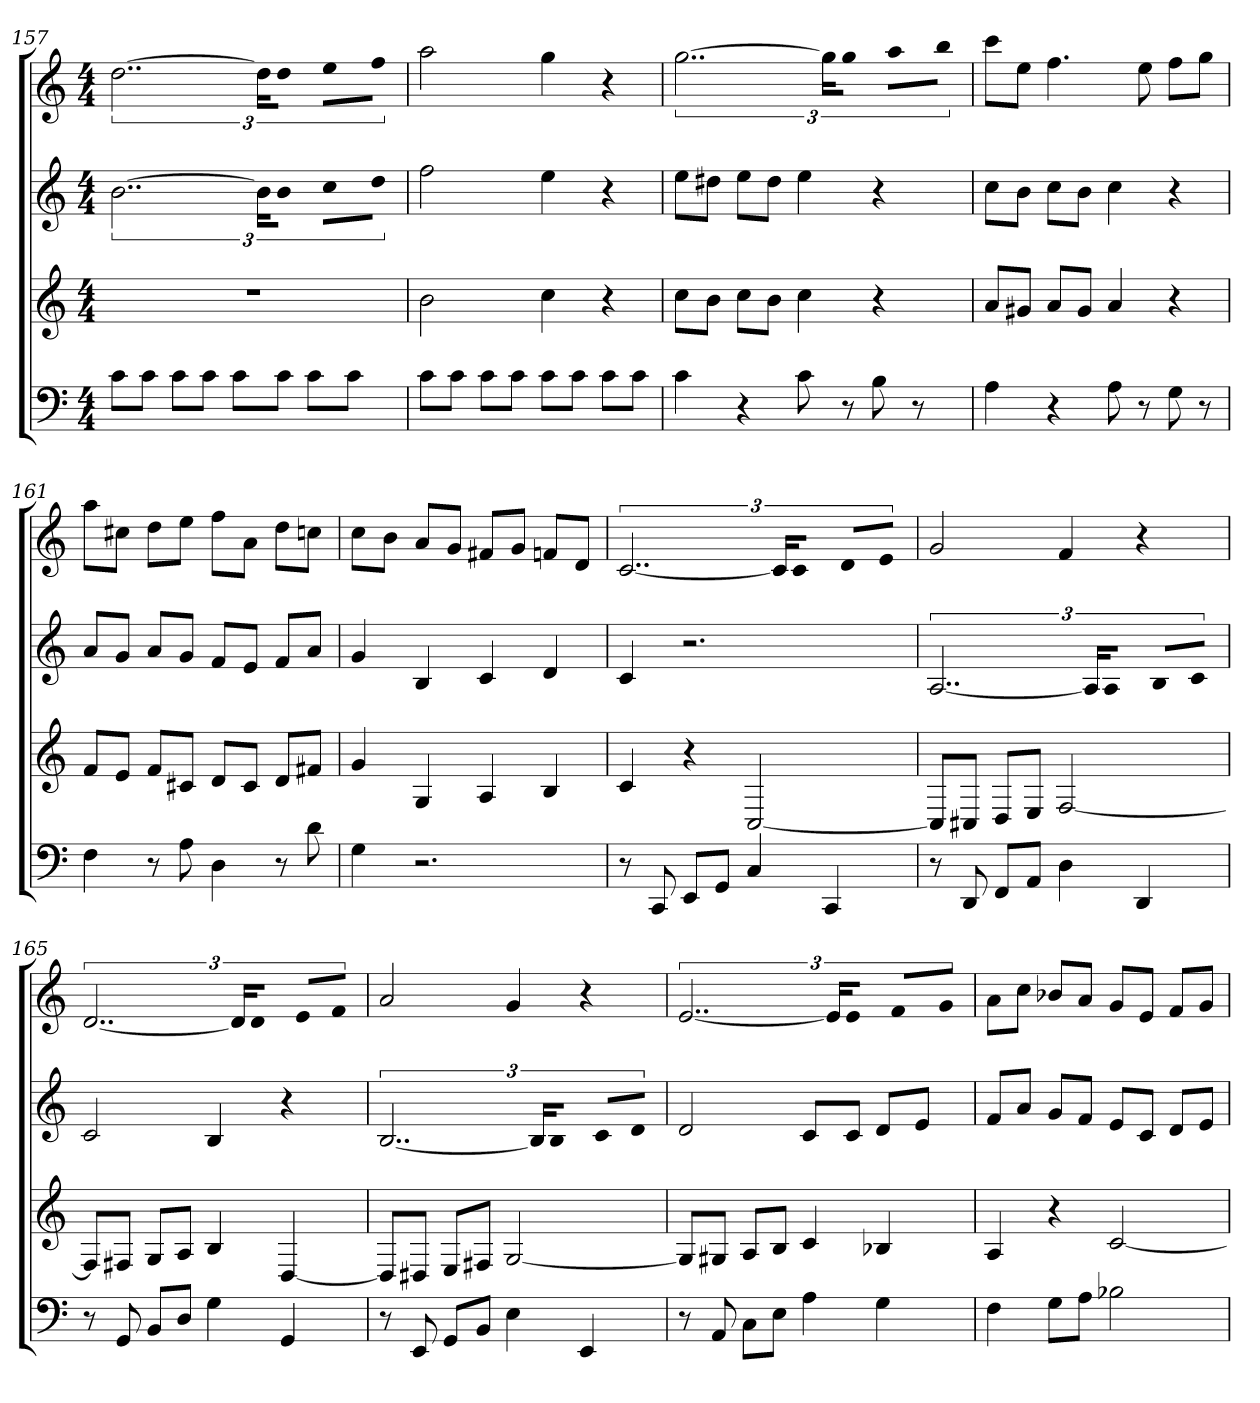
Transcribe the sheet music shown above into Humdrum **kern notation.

**kern	**kern	**kern	**kern
*part4	*part3	*part2	*part1
*staff4	*staff3	*staff2	*staff1
*k[]	*k[]	*k[]	*k[]
*C:	*C:	*C:	*C:
*M4/4	*M4/4	*M4/4	*M4/4
=157	=157	=157	=157
8cL	1r	[3..b	[3..dd
8cJ	.	.	.
8cL	.	.	.
8cJ	.	.	.
8cL	.	.	.
.	.	24bKL]	24ddKL]
8cJ	.	8bJ	8ddJ
8cL	.	8ccL	8eeL
8cJ	.	8ddJ	8ffJ
=158	=158	=158	=158
8cL	2b	2ff	2aa
8cJ	.	.	.
8cL	.	.	.
8cJ	.	.	.
8cL	4cc	4ee	4gg
8cJ	.	.	.
8cL	4r	4r	4r
8cJ	.	.	.
=159	=159	=159	=159
4c	8ccL	8eeL	[3..gg
.	8bJ	8dd#XJ	.
4r	8ccL	8eeL	.
.	8bJ	8dd#J	.
8c	4cc	4ee	.
.	.	.	24ggKL]
8r	.	.	8ggJ
8B	4r	4r	8aaL
8r	.	.	8bbJ
=160	=160	=160	=160
4A	8aL	8ccL	8cccL
.	8g#XJ	8bJ	8eeJ
4r	8aL	8ccL	4.ff
.	8g#J	8bJ	.
8A	4a	4cc	.
8r	.	.	8ee
8G	4r	4r	8ffL
8r	.	.	8ggJ
=161	=161	=161	=161
4F	8fL	8aL	8aaL
.	8eJ	8gJ	8cc#XJ
8r	8fL	8aL	8ddL
8A	8c#XJ	8gJ	8eeJ
4D	8dL	8fL	8ffL
.	8c#J	8eJ	8aJ
8r	8dL	8fL	8ddL
8d	8f#XJ	8aJ	8ccnJ
=162	=162	=162	=162
4G	4g	4g	8ccL
.	.	.	8bJ
2.r	4G	4B	8aL
.	.	.	8gJ
.	4A	4c	8f#XL
.	.	.	8gJ
.	4B	4d	8fnL
.	.	.	8dJ
=163	=163	=163	=163
8r	4c	4c	[3..c
8CC	.	.	.
8EEL	4r	2.r	.
8GGJ	.	.	.
4C	[2C	.	.
.	.	.	24cKL]
.	.	.	8cJ
4CC	.	.	8dL
.	.	.	8eJ
=164	=164	=164	=164
8r	8CL]	[3..A	2g
8DD	8C#XJ	.	.
8FFL	8DL	.	.
8AAJ	8EJ	.	.
4D	[2F	.	4f
.	.	24AKL]	.
.	.	8AJ	.
4DD	.	8BL	4r
.	.	8cJ	.
=165	=165	=165	=165
8r	8FL]	2c	[3..d
8GG	8F#XJ	.	.
8BBL	8GL	.	.
8DJ	8AJ	.	.
4G	4B	4B	.
.	.	.	24dKL]
.	.	.	8dJ
4GG	[4D	4r	8eL
.	.	.	8fJ
=166	=166	=166	=166
8r	8DL]	[3..B	2a
8EE	8D#XJ	.	.
8GGL	8EL	.	.
8BBJ	8F#XJ	.	.
4E	[2G	.	4g
.	.	24BKL]	.
.	.	8BJ	.
4EE	.	8cL	4r
.	.	8dJ	.
=167	=167	=167	=167
8r	8GL]	2d	[3..e
8AA	8G#XJ	.	.
8CL	8AL	.	.
8EJ	8BJ	.	.
4A	4c	8cL	.
.	.	.	24eKL]
.	.	8cJ	8eJ
4G	4B-X	8dL	8fL
.	.	8eJ	8gJ
=168	=168	=168	=168
4F	4A	8fL	8aL
.	.	8aJ	8ccJ
8GL	4r	8gL	8b-XL
8AJ	.	8fJ	8aJ
2B-X	[2c	8eL	8gL
.	.	8cJ	8eJ
.	.	8dL	8fL
.	.	8eJ	8gJ
=	=	=	=
*-	*-	*-	*-
